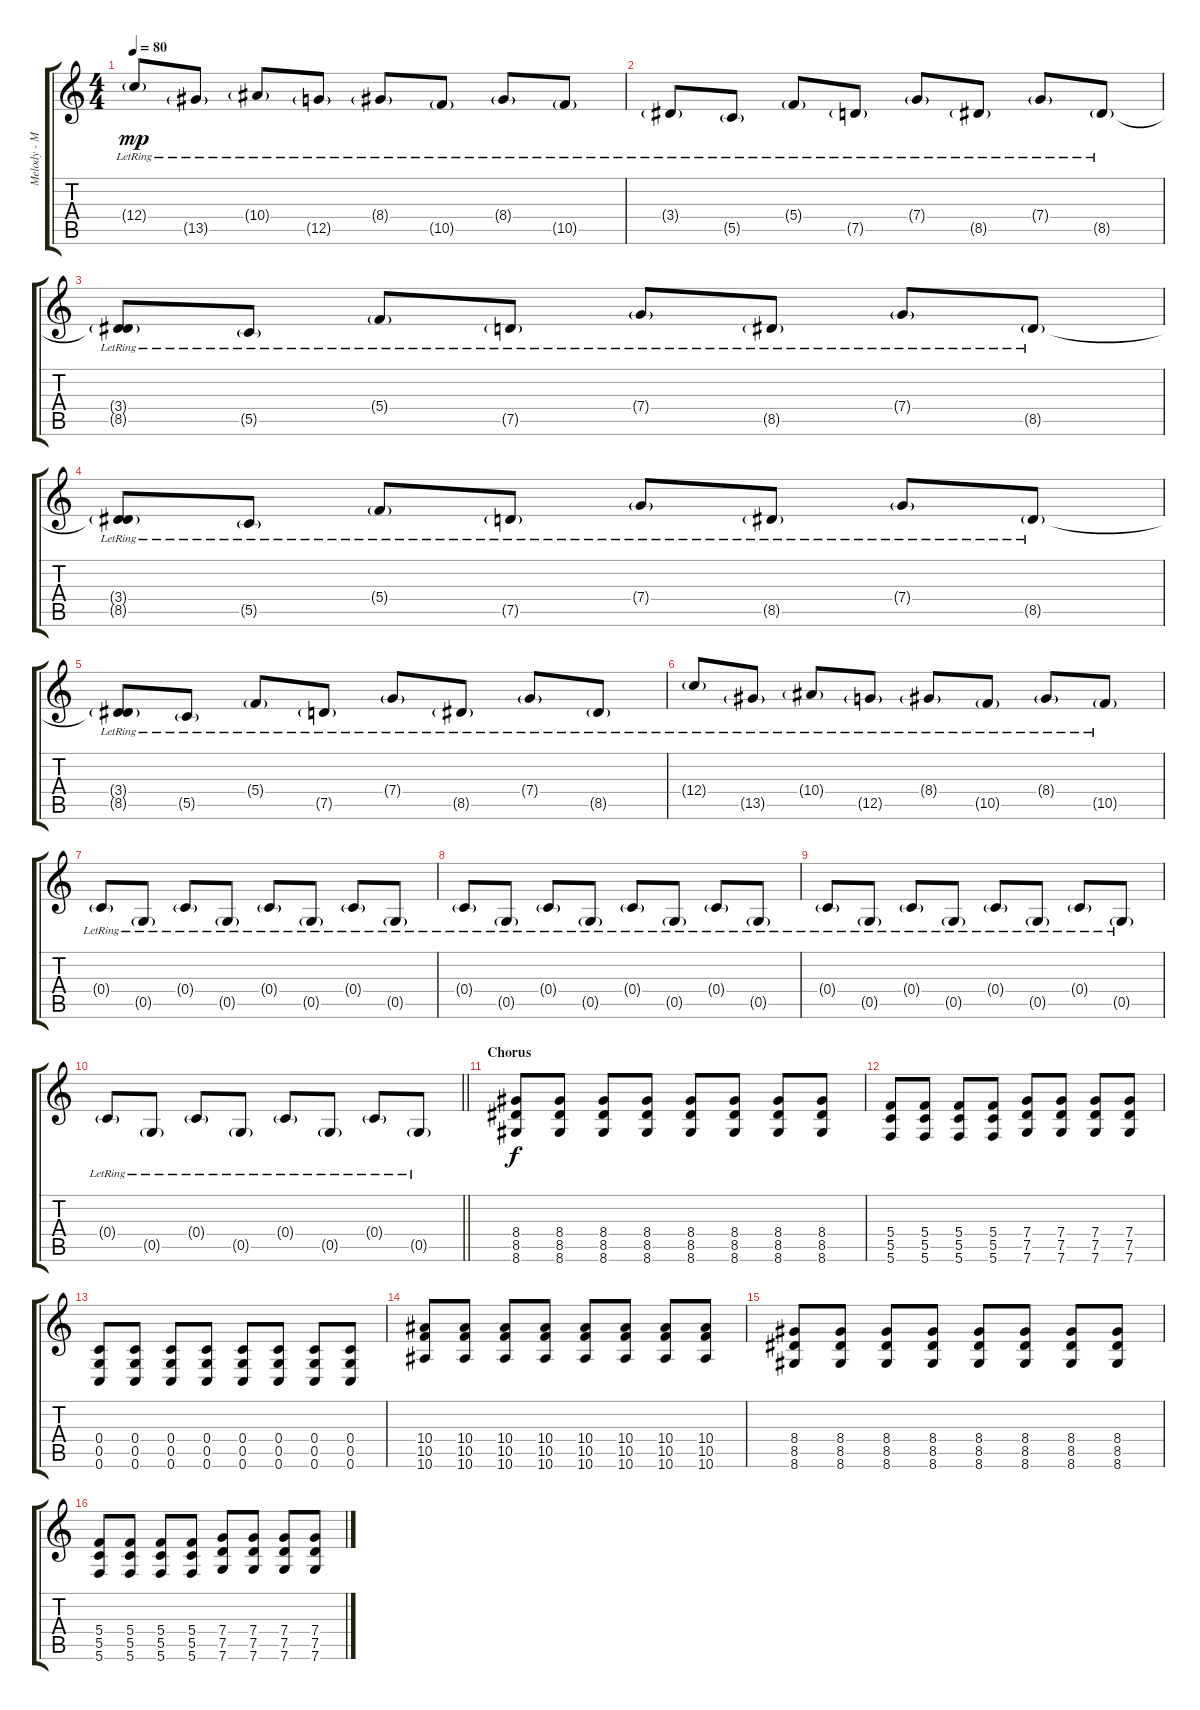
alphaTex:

\track ("Melody - Main" "Melody - M") {instrument electricguitarclean}
\staff {score tabs}
\tuning (D4 A3 F3 C3 G2 C2) {hide}
\ts (4 4)
\tempo 80
\clef g2
\ks c
12.4{g lr}.8{dy mp} 13.5{g lr}.8 10.4{g lr}.8 12.5{g lr}.8 8.4{g lr}.8 10.5{g lr}.8 8.4{g lr}.8 10.5{g lr}.8 |
3.4{g lr}.8 5.5{g lr}.8 5.4{g lr}.8 7.5{g lr}.8 7.4{g lr}.8 8.5{g lr}.8 7.4{g lr}.8 8.5{g lr}.8 |
(3.4{g lr} 8.5{t}).8 5.5{g lr}.8 5.4{g lr}.8 7.5{g lr}.8 7.4{g lr}.8 8.5{g lr}.8 7.4{g lr}.8 8.5{g lr}.8 |
(3.4{g lr} 8.5{t}).8 5.5{g lr}.8 5.4{g lr}.8 7.5{g lr}.8 7.4{g lr}.8 8.5{g lr}.8 7.4{g lr}.8 8.5{g lr}.8 |
(3.4{g lr} 8.5{t}).8 5.5{g lr}.8 5.4{g lr}.8 7.5{g lr}.8 7.4{g lr}.8 8.5{g lr}.8 7.4{g lr}.8 8.5{g lr}.8 |
12.4{g lr}.8 13.5{g lr}.8 10.4{g lr}.8 12.5{g lr}.8 8.4{g lr}.8 10.5{g lr}.8 8.4{g lr}.8 10.5{g lr}.8 |
0.4{g lr}.8 0.5{g lr}.8 0.4{g lr}.8 0.5{g lr}.8 0.4{g lr}.8 0.5{g lr}.8 0.4{g lr}.8 0.5{g lr}.8 |
0.4{g lr}.8 0.5{g lr}.8 0.4{g lr}.8 0.5{g lr}.8 0.4{g lr}.8 0.5{g lr}.8 0.4{g lr}.8 0.5{g lr}.8 |
0.4{g lr}.8 0.5{g lr}.8 0.4{g lr}.8 0.5{g lr}.8 0.4{g lr}.8 0.5{g lr}.8 0.4{g lr}.8 0.5{g lr}.8 |
\barLineRight lightlight
0.4{g lr}.8 0.5{g lr}.8 0.4{g lr}.8 0.5{g lr}.8 0.4{g lr}.8 0.5{g lr}.8 0.4{g lr}.8 0.5{g lr}.8 |
\section ("" "Chorus")
(8.4 8.5 8.6).8{dy f instrument distortionguitar} (8.4 8.5 8.6).8 (8.4 8.5 8.6).8 (8.4 8.5 8.6).8 (8.4 8.5 8.6).8 (8.4 8.5 8.6).8 (8.4 8.5 8.6).8 (8.4 8.5 8.6).8 |
(5.4 5.5 5.6).8 (5.4 5.5 5.6).8 (5.4 5.5 5.6).8 (5.4 5.5 5.6).8 (7.4 7.5 7.6).8 (7.4 7.5 7.6).8 (7.4 7.5 7.6).8 (7.4 7.5 7.6).8 |
(0.4 0.5 0.6).8 (0.4 0.5 0.6).8 (0.4 0.5 0.6).8 (0.4 0.5 0.6).8 (0.4 0.5 0.6).8 (0.4 0.5 0.6).8 (0.4 0.5 0.6).8 (0.4 0.5 0.6).8 |
(10.4 10.5 10.6).8 (10.4 10.5 10.6).8 (10.4 10.5 10.6).8 (10.4 10.5 10.6).8 (10.4 10.5 10.6).8 (10.4 10.5 10.6).8 (10.4 10.5 10.6).8 (10.4 10.5 10.6).8 |
(8.4 8.5 8.6).8 (8.4 8.5 8.6).8 (8.4 8.5 8.6).8 (8.4 8.5 8.6).8 (8.4 8.5 8.6).8 (8.4 8.5 8.6).8 (8.4 8.5 8.6).8 (8.4 8.5 8.6).8 |
(5.4 5.5 5.6).8 (5.4 5.5 5.6).8 (5.4 5.5 5.6).8 (5.4 5.5 5.6).8 (7.4 7.5 7.6).8 (7.4 7.5 7.6).8 (7.4 7.5 7.6).8 (7.4 7.5 7.6).8
